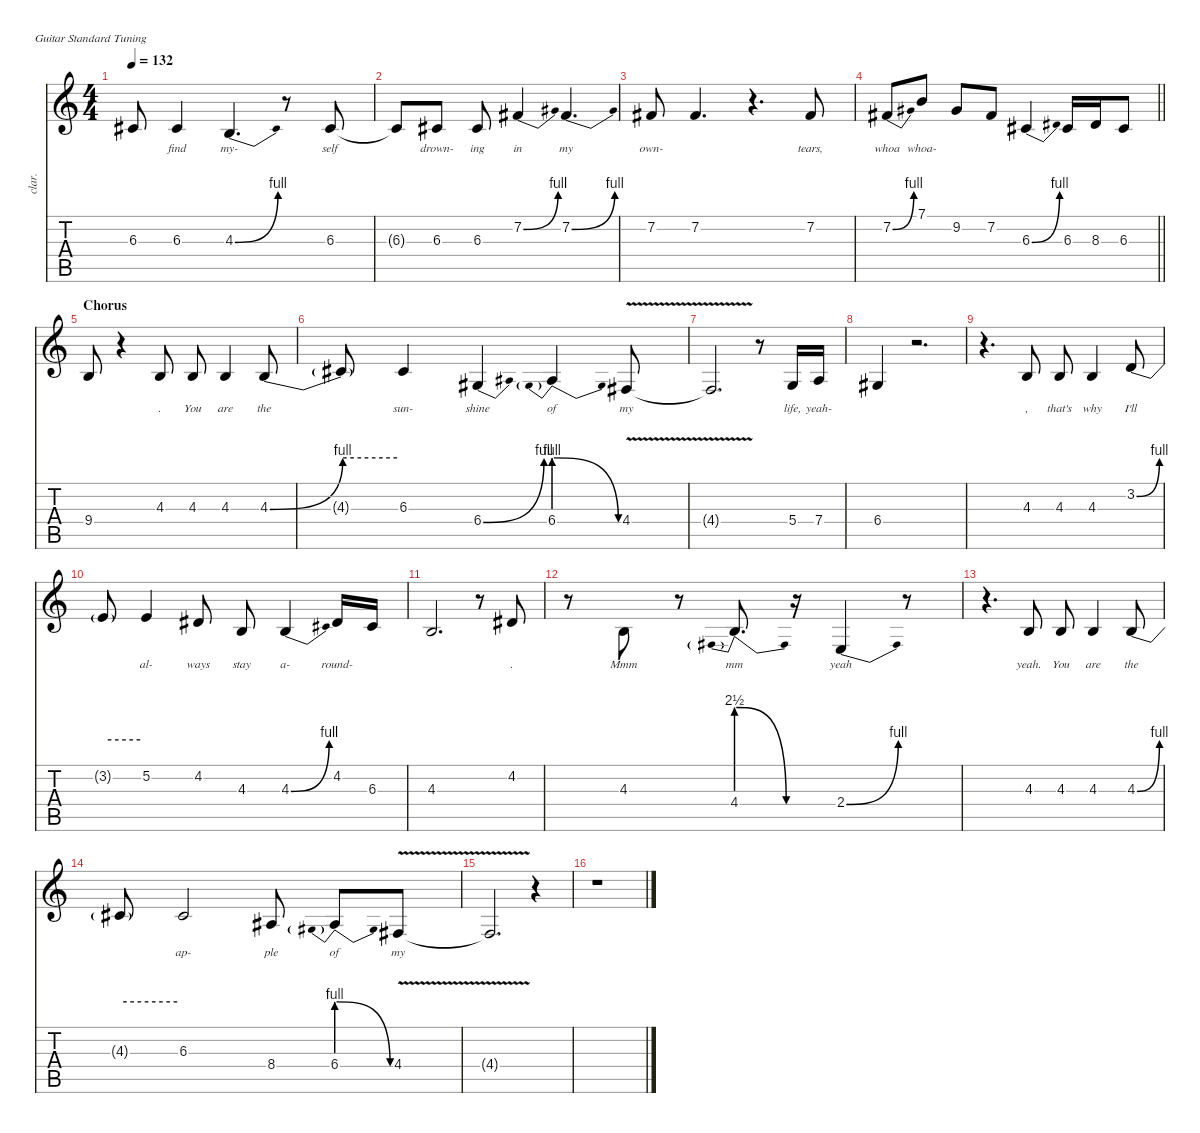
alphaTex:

\defaultSystemsLayout 4
\hideDynamics
\bracketExtendMode nobrackets
\otherSystemsTrackNameOrientation horizontal
\track ("Vocal" "clar.") {mute instrument clarinet}
\staff {score tabs}
\tuning (E4 B3 G3 D3 A2 E2)
\ts (4 4)
\tempo 132
\clef g2
\ks c
6.3{t acc #}.8{dy f beam Up} 6.3{acc #}.4{lyrics (0 "find") lyrics (1 "") lyrics (2 "") lyrics (3 "") lyrics (4 "") beam Up} 4.3{be (bend 0 0 7.0000002 4)}.4{d lyrics (0 "my-") lyrics (1 "") lyrics (2 "") lyrics (3 "") lyrics (4 "") beam Up} r.8{beam Up} 6.3{acc #}.8{lyrics (0 "self") lyrics (1 "") lyrics (2 "") lyrics (3 "") lyrics (4 "") beam Up} |
6.3{t acc #}.8{beam Up} 6.3{acc #}.8{lyrics (0 "drown-") lyrics (1 "") lyrics (2 "") lyrics (3 "") lyrics (4 "") beam Up} 6.3{acc #}.8{lyrics (0 "ing") lyrics (1 "") lyrics (2 "") lyrics (3 "") lyrics (4 "") beam Up} 7.2{be (bend 0 0 15 4) acc #}.4{lyrics (0 "in") lyrics (1 "") lyrics (2 "") lyrics (3 "") lyrics (4 "") beam Up} 7.2{be (bend 0 0 15 4) acc #}.4{d lyrics (0 "my") lyrics (1 "") lyrics (2 "") lyrics (3 "") lyrics (4 "") beam Up} |
7.2{acc #}.8{lyrics (0 "own-") lyrics (1 "") lyrics (2 "") lyrics (3 "") lyrics (4 "") beam Up} 7.2{acc #}.4{d lyrics (0 " ") lyrics (1 "") lyrics (2 "") lyrics (3 "") lyrics (4 "") beam Up} r.4{d beam Up} 7.2{acc #}.8{lyrics (0 "tears,") lyrics (1 "") lyrics (2 "") lyrics (3 "") lyrics (4 "") beam Up} |
\barLineRight lightlight
7.2{be (bend 0 0 9.999999599999999 4) acc #}.8{lyrics (0 "whoa") lyrics (1 "") lyrics (2 "") lyrics (3 "") lyrics (4 "") beam Up} 7.1.8{lyrics (0 "whoa-") lyrics (1 "") lyrics (2 "") lyrics (3 "") lyrics (4 "") beam Up} 9.2{acc #}.8{beam Up} 7.2{acc #}.8{beam Up} 6.3{be (bend 0 0 9.999999599999999 4) acc #}.4{beam Up} 6.3{acc #}.16{beam Up} 8.3{acc #}.16{beam Up} 6.3{acc #}.8{beam Up} |
\section ("" "Chorus")
9.4.8{beam Up} r.4{beam Up} 4.3.8{lyrics (0 ".") lyrics (1 "") lyrics (2 "") lyrics (3 "") lyrics (4 "") beam Up} 4.3.8{lyrics (0 "You") lyrics (1 "") lyrics (2 "") lyrics (3 "") lyrics (4 "") beam Up} 4.3.4{lyrics (0 "are") lyrics (1 "") lyrics (2 "") lyrics (3 "") lyrics (4 "") beam Up} 4.3{be (bend 0 0 60 4)}.8{lyrics (0 "the") lyrics (1 "") lyrics (2 "") lyrics (3 "") lyrics (4 "") beam Up} |
4.3{be (hold 0 4 60 4) t}.8{beam Up} 6.3{acc #}.4{lyrics (0 "sun-") lyrics (1 "") lyrics (2 "") lyrics (3 "") lyrics (4 "") beam Up} 6.4{be (bend 0 0 9.999999599999999 4) acc #}.4{lyrics (0 "shine") lyrics (1 "") lyrics (2 "") lyrics (3 "") lyrics (4 "") beam Up} 6.4{be (prebendrelease 0 4 25.0000008 0)}.4{lyrics (0 "of") lyrics (1 "") lyrics (2 "") lyrics (3 "") lyrics (4 "") beam Up} 4.4{v acc #}.8{lyrics (0 "my") lyrics (1 "") lyrics (2 "") lyrics (3 "") lyrics (4 "") beam Up} |
4.4{v t acc #}.2{d beam Up} r.8{beam Up} 5.4.16{lyrics (0 "life,") lyrics (1 "") lyrics (2 "") lyrics (3 "") lyrics (4 "") beam Up} 7.4.16{lyrics (0 "yeah-") lyrics (1 "") lyrics (2 "") lyrics (3 "") lyrics (4 "") beam Up} |
6.4{acc #}.4{beam Up} r.2{d beam Up} |
r.4{d beam Down} 4.3.8{lyrics (0 ",") lyrics (1 "") lyrics (2 "") lyrics (3 "") lyrics (4 "") beam Up} 4.3.8{lyrics (0 "that's") lyrics (1 "") lyrics (2 "") lyrics (3 "") lyrics (4 "") beam Up} 4.3.4{lyrics (0 "why") lyrics (1 "") lyrics (2 "") lyrics (3 "") lyrics (4 "") beam Up} 3.2{be (bend 0 0 60 4)}.8{lyrics (0 "I'll") lyrics (1 "") lyrics (2 "") lyrics (3 "") lyrics (4 "") beam Up} |
3.2{be (hold 0 4 60 4) t}.8{beam Up} 5.2.4{lyrics (0 "al-") lyrics (1 "") lyrics (2 "") lyrics (3 "") lyrics (4 "") beam Up} 4.2{acc #}.8{lyrics (0 "ways") lyrics (1 "") lyrics (2 "") lyrics (3 "") lyrics (4 "") beam Up} 4.3.8{lyrics (0 "stay") lyrics (1 "") lyrics (2 "") lyrics (3 "") lyrics (4 "") beam Up} 4.3{be (bend 0 0 9.999999599999999 4)}.4{lyrics (0 "a-") lyrics (1 "") lyrics (2 "") lyrics (3 "") lyrics (4 "") beam Up} 4.2{acc #}.16{lyrics (0 "round-") lyrics (1 "") lyrics (2 "") lyrics (3 "") lyrics (4 "") beam Up} 6.3{acc #}.16{beam Up} |
4.3.2{d beam Up} r.8{beam Up} 4.2{acc #}.8{lyrics (0 ".") lyrics (1 "") lyrics (2 "") lyrics (3 "") lyrics (4 "") beam Up} |
r.8{beam Down} 4.3.8{lyrics (0 "Mmm") lyrics (1 "") lyrics (2 "") lyrics (3 "") lyrics (4 "") beam Up} r.8{beam Up} 4.4{be (prebendrelease 0 10 19.999999199999998 0)}.8{d lyrics (0 "mm") lyrics (1 "") lyrics (2 "") lyrics (3 "") lyrics (4 "") beam Up} r.16{beam Up} 2.4{be (bend 0 0 9.999999599999999 4)}.4{lyrics (0 "yeah") lyrics (1 "") lyrics (2 "") lyrics (3 "") lyrics (4 "") beam Up} r.8{beam Up} |
r.4{d beam Down} 4.3.8{lyrics (0 "yeah.") lyrics (1 "") lyrics (2 "") lyrics (3 "") lyrics (4 "") beam Up} 4.3.8{lyrics (0 "You") lyrics (1 "") lyrics (2 "") lyrics (3 "") lyrics (4 "") beam Up} 4.3.4{lyrics (0 "are") lyrics (1 "") lyrics (2 "") lyrics (3 "") lyrics (4 "") beam Up} 4.3{be (bend 0 0 60 4)}.8{lyrics (0 "the") lyrics (1 "") lyrics (2 "") lyrics (3 "") lyrics (4 "") beam Up} |
4.3{be (hold 0 4 60 4) t}.8{beam Up} 6.3{acc #}.2{lyrics (0 "ap-") lyrics (1 "") lyrics (2 "") lyrics (3 "") lyrics (4 "") beam Up} 8.4{acc #}.8{lyrics (0 "ple") lyrics (1 "") lyrics (2 "") lyrics (3 "") lyrics (4 "") beam Up} 6.4{be (prebendrelease 0 4 25.0000008 0)}.8{lyrics (0 "of") lyrics (1 "") lyrics (2 "") lyrics (3 "") lyrics (4 "") beam Up} 4.4{v acc #}.8{lyrics (0 "my") lyrics (1 "") lyrics (2 "") lyrics (3 "") lyrics (4 "") beam Up} |
4.4{v t acc #}.2{d beam Up} r.4{beam Up} |
r.1{beam Down}
